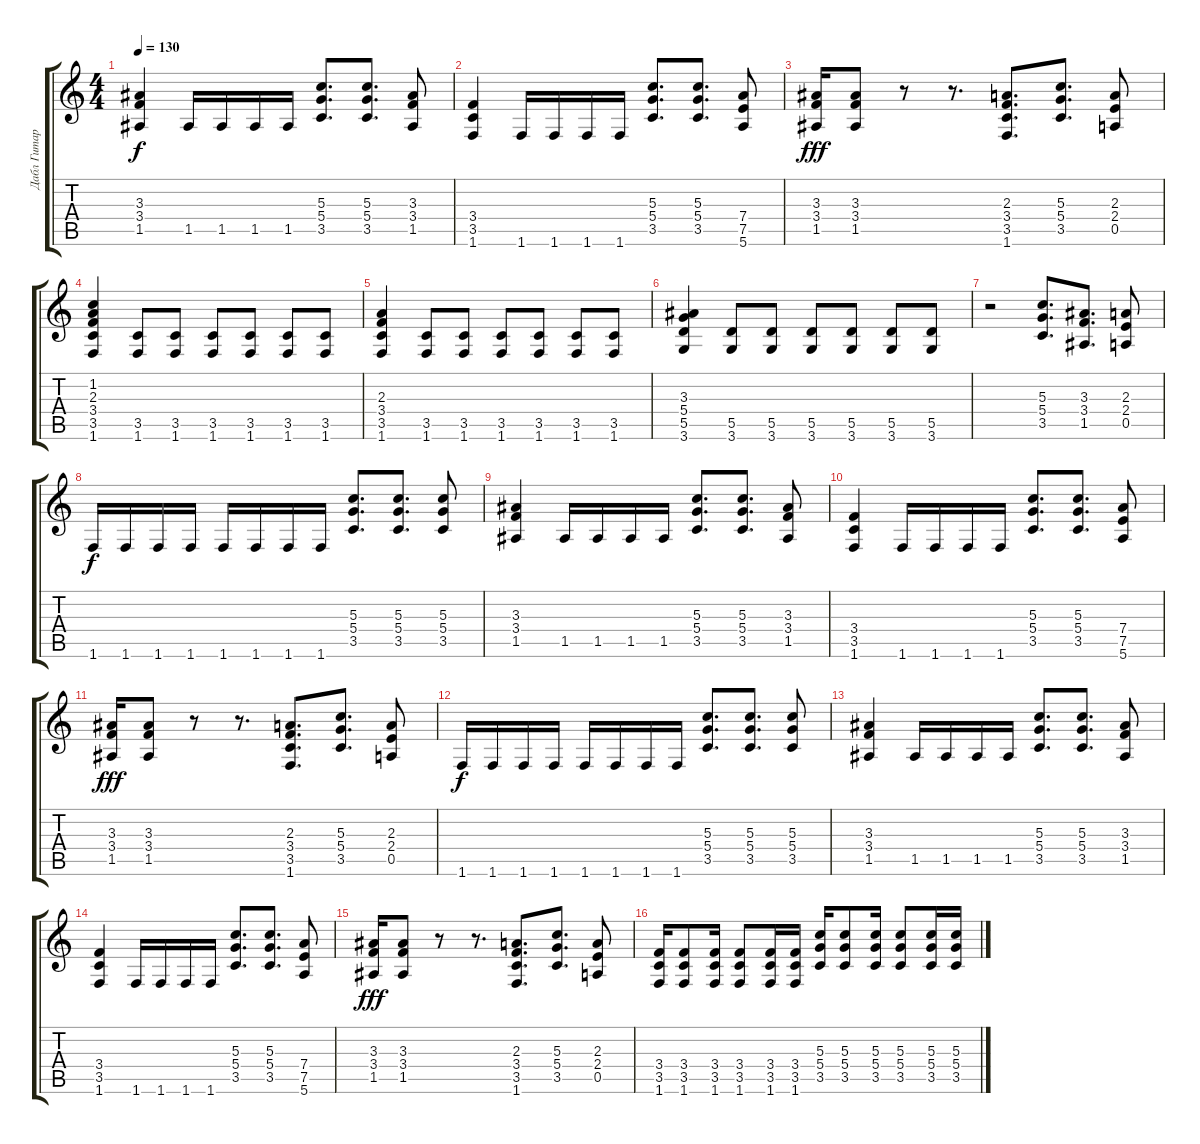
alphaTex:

\track ("Дабл Гитара (для звука)" "Дабл Гитар") {instrument distortionguitar}
\staff {score tabs}
\tuning (E4 B3 G3 D3 A2 E2) {hide}
\ts (4 4)
\tempo 130
\clef g2
\ks c
(3.3 3.4 1.5).4{dy f} 1.5.16 1.5.16 1.5.16 1.5.16 (5.3 5.4 3.5).8{d} (5.3 5.4 3.5).8{d} (3.3 3.4 1.5).8 |
(3.4 3.5 1.6).4 1.6.16 1.6.16 1.6.16 1.6.16 (5.3 5.4 3.5).8{d} (5.3 5.4 3.5).8{d} (7.4 7.5 5.6).8 |
(3.3 3.4 1.5).16{dy fff} (3.3 3.4 1.5).8 r.8 r.8{d} (2.3 3.4 3.5 1.6).8{d} (5.3 5.4 3.5).8{d} (2.3 2.4 0.5).8 |
(1.2 2.3 3.4 3.5 1.6).4 (3.5 1.6).8 (3.5 1.6).8 (3.5 1.6).8 (3.5 1.6).8 (3.5 1.6).8 (3.5 1.6).8 |
(2.3 3.4 3.5 1.6).4 (3.5 1.6).8 (3.5 1.6).8 (3.5 1.6).8 (3.5 1.6).8 (3.5 1.6).8 (3.5 1.6).8 |
(3.3 5.4 5.5 3.6).4 (5.5 3.6).8 (5.5 3.6).8 (5.5 3.6).8 (5.5 3.6).8 (5.5 3.6).8 (5.5 3.6).8 |
r.2 (5.3 5.4 3.5).8{d} (3.3 3.4 1.5).8{d} (2.3 2.4 0.5).8 |
1.6.16{dy f} 1.6.16 1.6.16 1.6.16 1.6.16 1.6.16 1.6.16 1.6.16 (5.3 5.4 3.5).8{d} (5.3 5.4 3.5).8{d} (5.3 5.4 3.5).8 |
(3.3 3.4 1.5).4 1.5.16 1.5.16 1.5.16 1.5.16 (5.3 5.4 3.5).8{d} (5.3 5.4 3.5).8{d} (3.3 3.4 1.5).8 |
(3.4 3.5 1.6).4 1.6.16 1.6.16 1.6.16 1.6.16 (5.3 5.4 3.5).8{d} (5.3 5.4 3.5).8{d} (7.4 7.5 5.6).8 |
(3.3 3.4 1.5).16{dy fff} (3.3 3.4 1.5).8 r.8 r.8{d} (2.3 3.4 3.5 1.6).8{d} (5.3 5.4 3.5).8{d} (2.3 2.4 0.5).8 |
1.6.16{dy f} 1.6.16 1.6.16 1.6.16 1.6.16 1.6.16 1.6.16 1.6.16 (5.3 5.4 3.5).8{d} (5.3 5.4 3.5).8{d} (5.3 5.4 3.5).8 |
(3.3 3.4 1.5).4 1.5.16 1.5.16 1.5.16 1.5.16 (5.3 5.4 3.5).8{d} (5.3 5.4 3.5).8{d} (3.3 3.4 1.5).8 |
(3.4 3.5 1.6).4 1.6.16 1.6.16 1.6.16 1.6.16 (5.3 5.4 3.5).8{d} (5.3 5.4 3.5).8{d} (7.4 7.5 5.6).8 |
(3.3 3.4 1.5).16{dy fff} (3.3 3.4 1.5).8 r.8 r.8{d} (2.3 3.4 3.5 1.6).8{d} (5.3 5.4 3.5).8{d} (2.3 2.4 0.5).8 |
(3.4 3.5 1.6).16 (3.4 3.5 1.6).8 (3.4 3.5 1.6).16 (3.4 3.5 1.6).8 (3.4 3.5 1.6).16 (3.4 3.5 1.6).16 (5.3 5.4 3.5).16 (5.3 5.4 3.5).8 (5.3 5.4 3.5).16 (5.3 5.4 3.5).8 (5.3 5.4 3.5).16 (5.3 5.4 3.5).16
